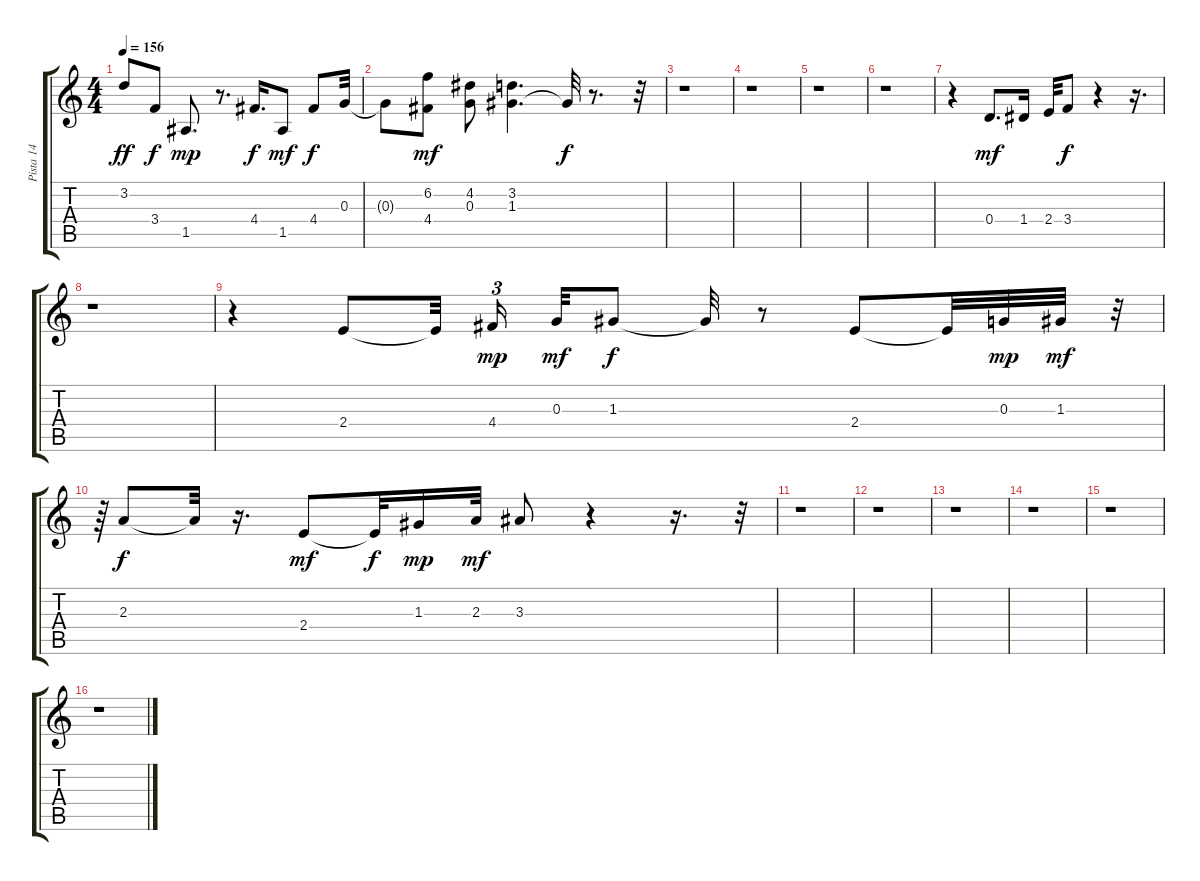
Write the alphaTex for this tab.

\track ("Pista 14" "Pista 14") {instrument electricguitarjazz}
\staff {score tabs}
\tuning (E4 B3 G3 D3 A2 E2) {hide}
\ts (4 4)
\tempo 156
\clef g2
\ks c
3.2.8{dy ff} 3.4.8{dy f} 1.5.8{d dy mp} r.8{d} 4.4.16{d dy f} 1.5.8{dy mf} 4.4.8{dy f} 0.3.32 |
0.3{t}.8 (6.2 4.4).8{dy mf} (4.2 0.3).8 (3.2 1.3).4{d} 1.3{t}.32{dy f} r.8{d} r.32 |
r.1 |
r.1 |
r.1 |
r.1 |
r.4 0.4.8{d dy mf} 1.4.16 2.4.32 3.4.8{dy f} r.4 r.16{d} |
r.1 |
r.4 2.4.8 2.4{t}.32{beam splitsecondary} 4.4.16{tu (3 2) dy mp beam splitsecondary} 0.3.32{dy mf} 1.3.8{dy f} 1.3{t}.32 r.8 2.4.8 2.4{t}.32 0.3.32{dy mp} 1.3.32{dy mf} r.32{tu (3 2)} |
r.64{tu (3 2)} 2.3.8{dy f} 2.3{t}.32 r.16{d} 2.4.8{dy mf} 2.4{t}.32{dy f} 1.3.16{dy mp} 2.3.32{dy mf} 3.3.8 r.4 r.16{d} r.32{tu (3 2)} |
r.1 |
r.1 |
r.1 |
r.1 |
r.1 |
r.1
